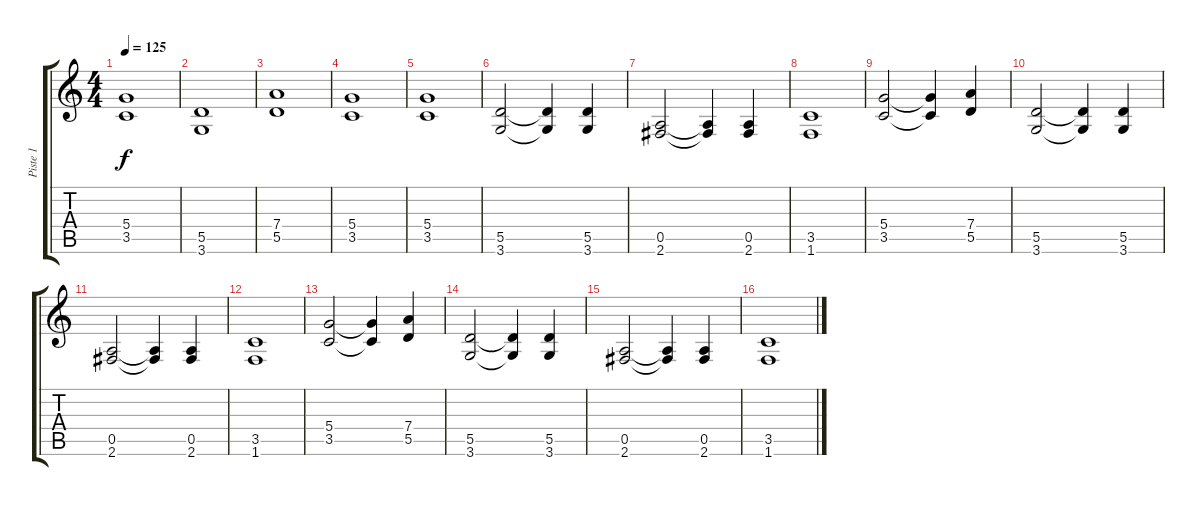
\track ("Piste 1" "Piste 1") {instrument distortionguitar}
\staff {score tabs}
\tuning (E4 B3 G3 D3 A2 E2) {hide}
\ts (4 4)
\tempo 125
\clef g2
\ks c
(5.4 3.5).1{dy f} |
(5.5 3.6).1 |
(7.4 5.5).1 |
(5.4 3.5).1 |
(5.4 3.5).1 |
(5.5 3.6).2 (5.5{t} 3.6{t}).4 (5.5 3.6).4 |
(0.5 2.6).2 (0.5{t} 2.6{t}).4 (0.5 2.6).4 |
(3.5 1.6).1 |
(5.4 3.5).2 (5.4{t} 3.5{t}).4 (7.4 5.5).4 |
(5.5 3.6).2 (5.5{t} 3.6{t}).4 (5.5 3.6).4 |
(0.5 2.6).2 (0.5{t} 2.6{t}).4 (0.5 2.6).4 |
(3.5 1.6).1 |
(5.4 3.5).2 (5.4{t} 3.5{t}).4 (7.4 5.5).4 |
(5.5 3.6).2 (5.5{t} 3.6{t}).4 (5.5 3.6).4 |
(0.5 2.6).2 (0.5{t} 2.6{t}).4 (0.5 2.6).4 |
(3.5 1.6).1
